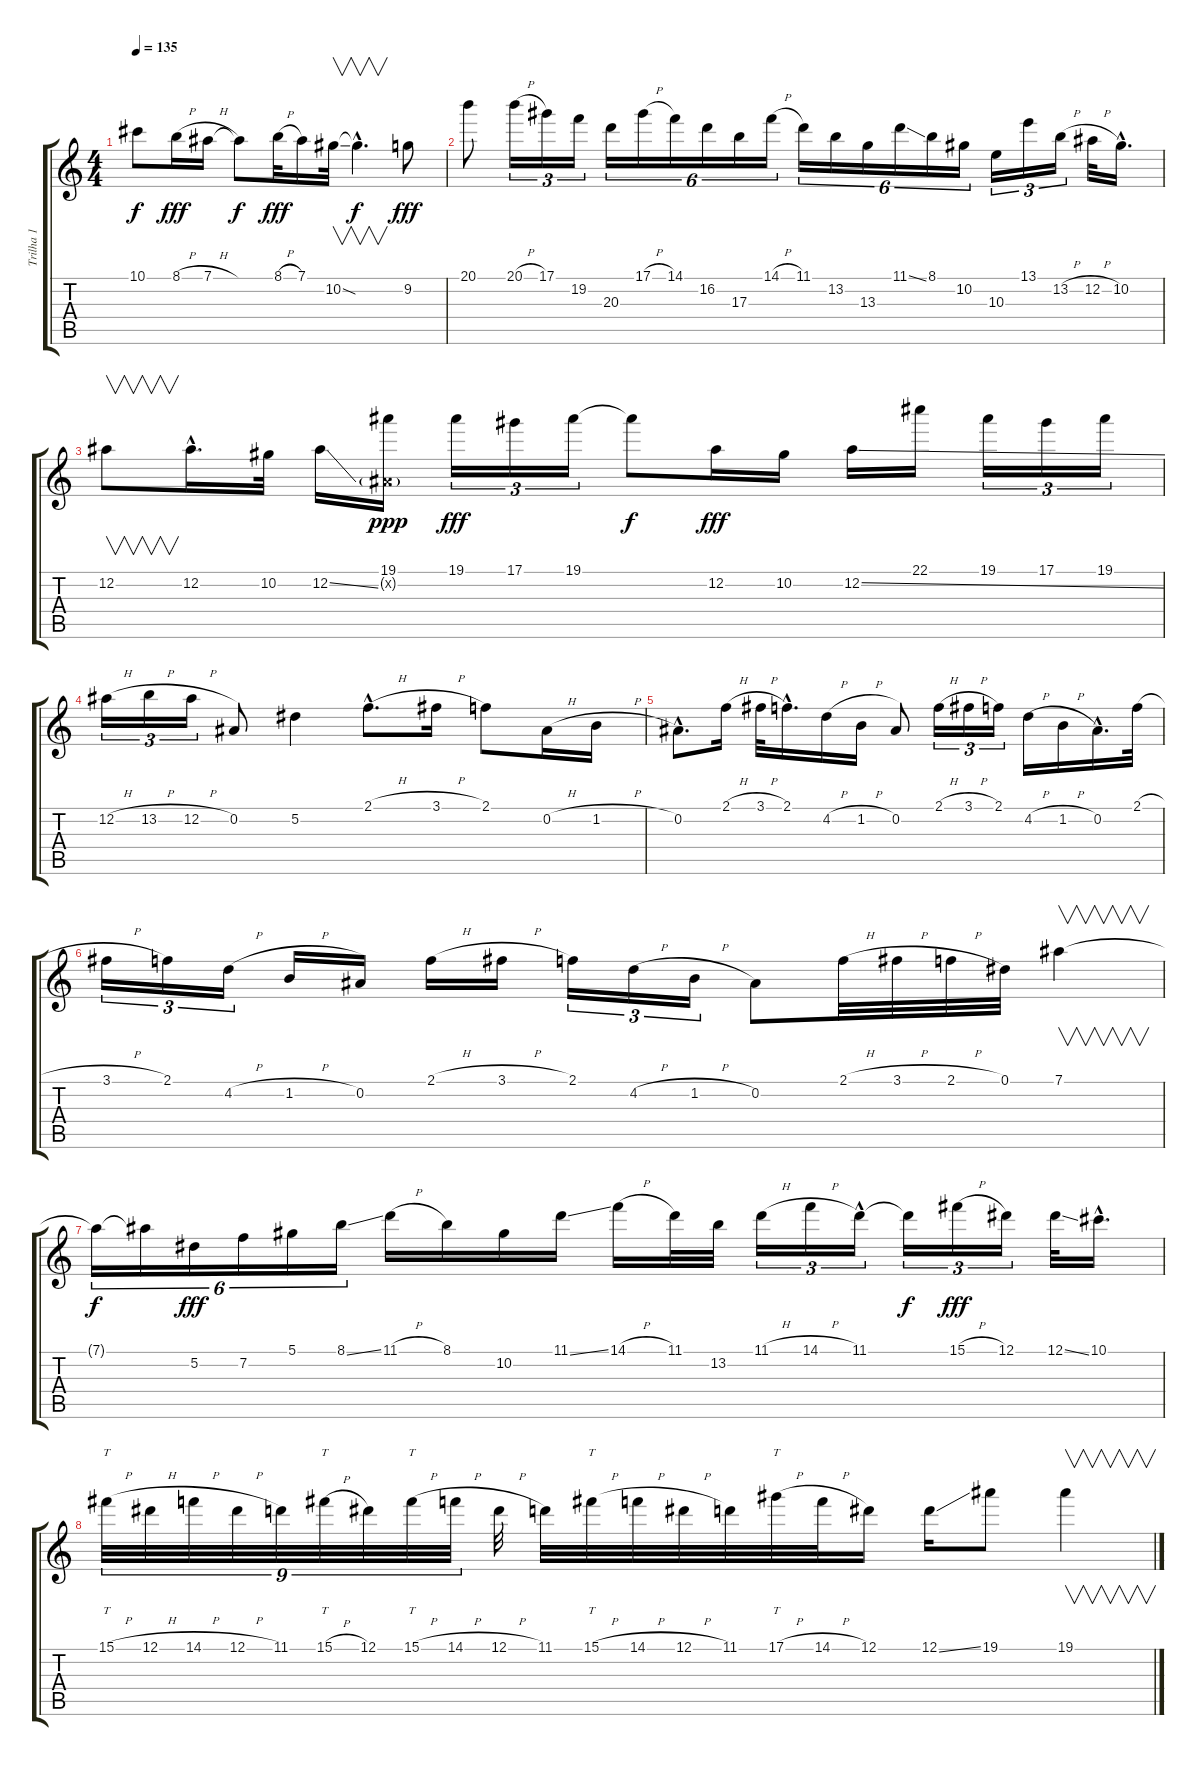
\track ("Trilha 1" "Trilha 1") {instrument overdrivenguitar}
\staff {score tabs}
\tuning (Eb4 Bb3 Gb3 Db3 Ab2 Eb2) {hide}
\ts (4 4)
\tempo 135
\clef g2
\ks c
10.1{t}.8{dy f} 8.1{h}.16{dy fff} 7.1{h}.16 7.1{t}.8{dy f} 8.1{h}.32{dy fff} 7.1.16 10.2{ss}.32{v} 10.2{hac t}.4{v d dy f} 9.2.8{dy fff} |
20.1.8 20.1{h}.16{tu (3 2)} 17.1.16{tu (3 2)} 19.2.16{tu (3 2)} 20.3.16{tu (6 4)} 17.1{h}.16{tu (6 4)} 14.1.16{tu (6 4)} 16.2.16{tu (6 4)} 17.3.16{tu (6 4)} 14.1{h}.16{tu (6 4)} 11.1.16{tu (6 4)} 13.2.16{tu (6 4)} 13.3.16{tu (6 4)} 11.1{ss}.16{tu (6 4)} 8.1.16{tu (6 4)} 10.2.16{tu (6 4)} 10.3.16{tu (3 2)} 13.1.16{tu (3 2)} 13.2{h}.16{tu (3 2)} 12.2{h}.32 10.2{hac}.16{d} |
12.2.8{v} 12.2{hac}.16{d} 10.2.32 12.2{ss}.16 (19.1 0.2{g x}).16{dy ppp} 19.1.16{tu (3 2) dy fff} 17.1.16{tu (3 2)} 19.1.16{tu (3 2)} 19.1{t}.8{dy f} 12.2.16{dy fff} 10.2.16 12.2{ss}.16 22.1.16 19.1.16{tu (3 2)} 17.1.16{tu (3 2)} 19.1.16{tu (3 2)} |
12.2{h}.16{tu (3 2)} 13.2{h}.16{tu (3 2)} 12.2{h}.16{tu (3 2)} 0.2.8 5.2.4 2.1{h hac}.8{d} 3.1{h}.16 2.1.8 0.2{h}.16 1.2{h}.16 |
0.2{hac}.8{d} 2.1{h}.16 3.1{h}.32 2.1{hac}.16{d} 4.2{h}.16 1.2{h}.16 0.2.8 2.1{h}.16{tu (3 2)} 3.1{h}.16{tu (3 2)} 2.1.16{tu (3 2)} 4.2{h}.16 1.2{h}.16 0.2{hac}.16{d} 2.1{h}.32 |
3.1{h}.16{tu (3 2)} 2.1.16{tu (3 2)} 4.2{h}.16{tu (3 2)} 1.2{h}.16 0.2.16 2.1{h}.16 3.1{h}.16 2.1.16{tu (3 2)} 4.2{h}.16{tu (3 2)} 1.2{h}.16{tu (3 2)} 0.2.8 2.1{h}.32 3.1{h}.32 2.1{h}.32 0.1.32 7.1.4{v} |
7.1{t}.16{tu (6 4) dy f} 7.1{t}.16{tu (6 4)} 5.2.16{tu (6 4) dy fff} 7.2.16{tu (6 4)} 5.1.16{tu (6 4)} 8.1{ss}.16{tu (6 4)} 11.1{h}.16 8.1.16 10.2.16 11.1{ss}.16 14.1{h}.16 11.1.32 13.2.32 11.1{h}.16{tu (3 2)} 14.1{h}.16{tu (3 2)} 11.1{hac}.16{tu (3 2)} 11.1{t}.16{tu (3 2) dy f} 15.1{h}.16{tu (3 2) dy fff} 12.1.16{tu (3 2)} 12.1{ss}.32 10.1{hac}.16{d} |
15.1{h}.32{tt tu (9 8)} 12.1{h}.32{tu (9 8)} 14.1{h}.32{tu (9 8)} 12.1{h}.32{tu (9 8)} 11.1.32{tu (9 8)} 15.1{h}.32{tt tu (9 8)} 12.1.32{tu (9 8)} 15.1{h}.32{tt tu (9 8)} 14.1{h}.32{tu (9 8)} 12.1{h}.32 11.1.32 15.1{h}.32{tt} 14.1{h}.32 12.1{h}.32 11.1.32 17.1{h}.32{tt} 14.1{h}.32 12.1.16 12.1{ss}.16 19.1.8 19.1.4{v}
